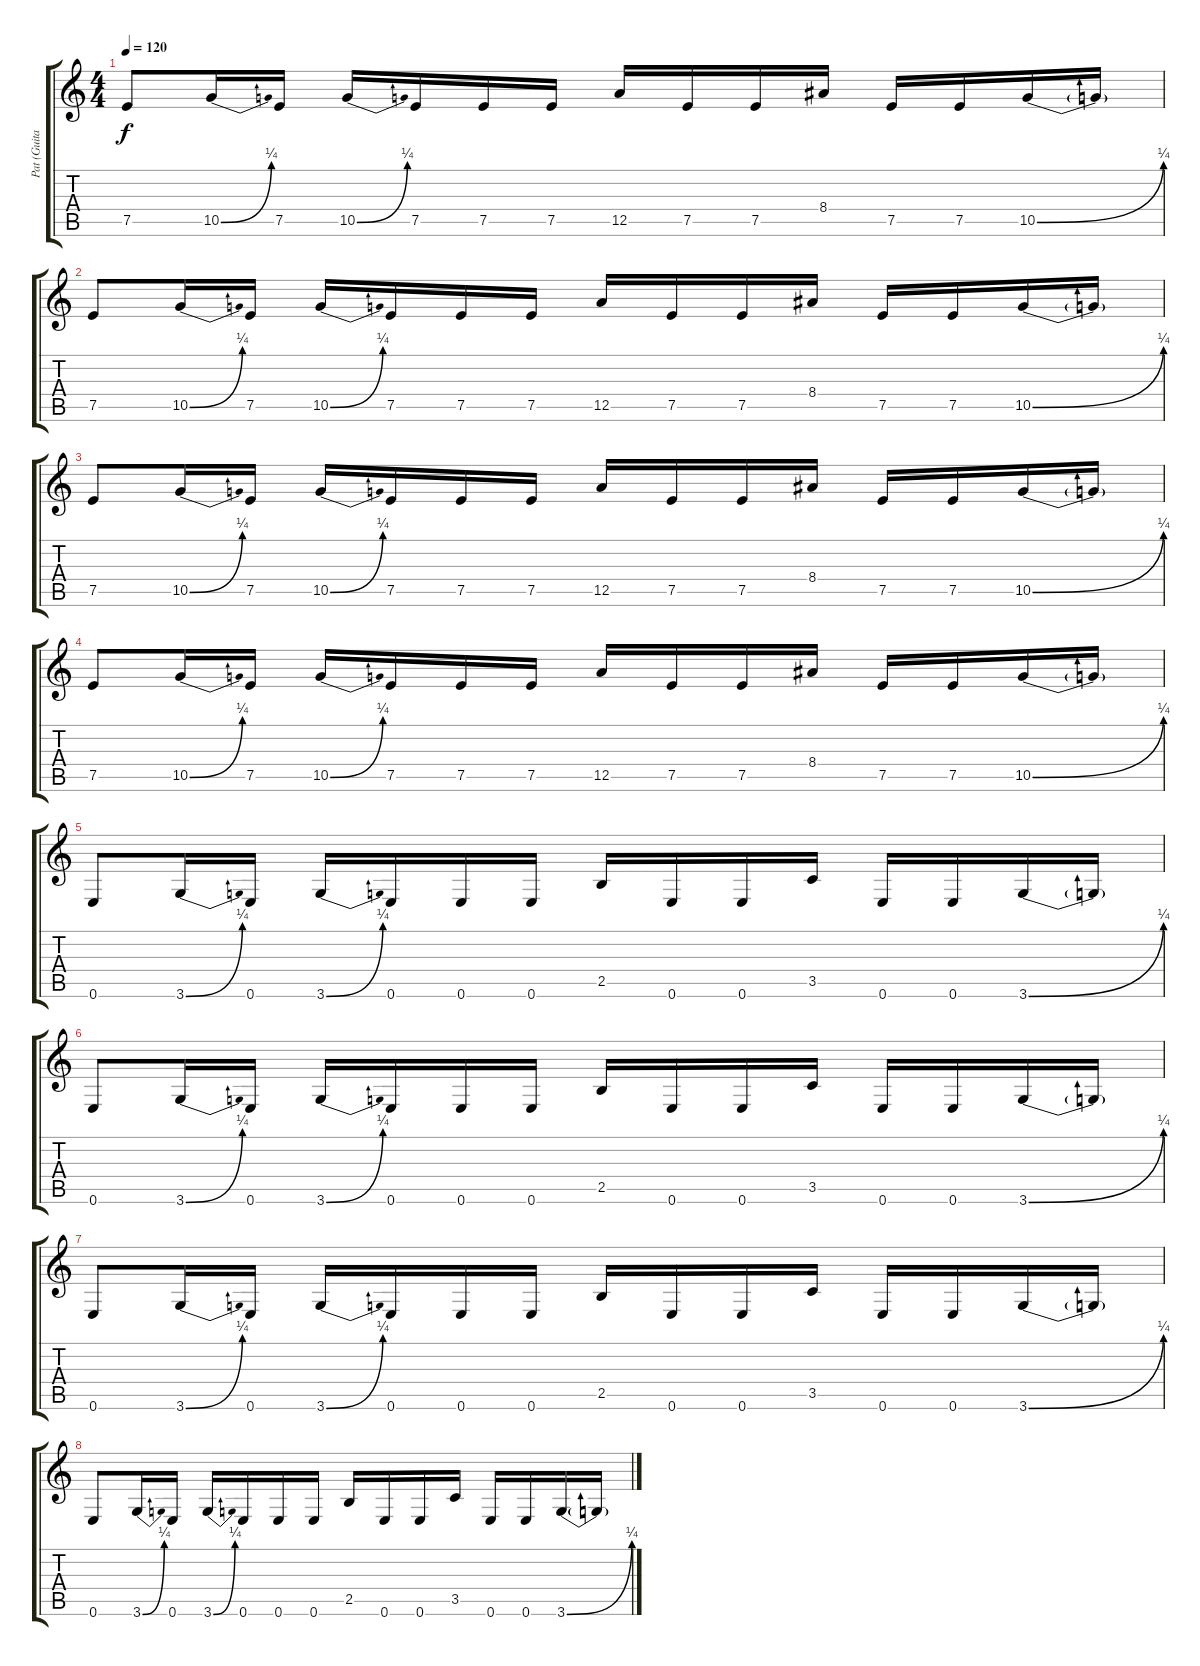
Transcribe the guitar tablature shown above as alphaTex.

\track ("Pat (Guitar)" "Pat (Guita") {instrument distortionguitar}
\staff {score tabs}
\tuning (E4 B3 G3 D3 A2 E2) {hide}
\ts (4 4)
\tempo 120
\clef g2
\ks c
7.5.8{dy f instrument electricguitarclean} 10.5{be (bend 0 0 60 1)}.16 7.5.16 10.5{be (bend 0 0 60 1)}.16 7.5.16 7.5.16 7.5.16 12.5.16 7.5.16 7.5.16 8.4.16 7.5.16 7.5.16 10.5{be (bend 0 0 60 1)}.16 10.5{t}.16 |
7.5.8 10.5{be (bend 0 0 60 1)}.16 7.5.16 10.5{be (bend 0 0 60 1)}.16 7.5.16 7.5.16 7.5.16 12.5.16 7.5.16 7.5.16 8.4.16 7.5.16 7.5.16 10.5{be (bend 0 0 60 1)}.16 10.5{t}.16 |
7.5.8 10.5{be (bend 0 0 60 1)}.16 7.5.16 10.5{be (bend 0 0 60 1)}.16 7.5.16 7.5.16 7.5.16 12.5.16 7.5.16 7.5.16 8.4.16 7.5.16 7.5.16 10.5{be (bend 0 0 60 1)}.16 10.5{t}.16 |
7.5.8 10.5{be (bend 0 0 60 1)}.16 7.5.16 10.5{be (bend 0 0 60 1)}.16 7.5.16 7.5.16 7.5.16 12.5.16 7.5.16 7.5.16 8.4.16 7.5.16 7.5.16 10.5{be (bend 0 0 60 1)}.16 10.5{t}.16 |
0.6.8{instrument distortionguitar} 3.6{be (bend 0 0 60 1)}.16 0.6.16 3.6{be (bend 0 0 60 1)}.16 0.6.16 0.6.16 0.6.16 2.5.16 0.6.16 0.6.16 3.5.16 0.6.16 0.6.16 3.6{be (bend 0 0 60 1)}.16 3.6{t}.16 |
0.6.8 3.6{be (bend 0 0 60 1)}.16 0.6.16 3.6{be (bend 0 0 60 1)}.16 0.6.16 0.6.16 0.6.16 2.5.16 0.6.16 0.6.16 3.5.16 0.6.16 0.6.16 3.6{be (bend 0 0 60 1)}.16 3.6{t}.16 |
0.6.8 3.6{be (bend 0 0 60 1)}.16 0.6.16 3.6{be (bend 0 0 60 1)}.16 0.6.16 0.6.16 0.6.16 2.5.16 0.6.16 0.6.16 3.5.16 0.6.16 0.6.16 3.6{be (bend 0 0 60 1)}.16 3.6{t}.16 |
0.6.8 3.6{be (bend 0 0 60 1)}.16 0.6.16 3.6{be (bend 0 0 60 1)}.16 0.6.16 0.6.16 0.6.16 2.5.16 0.6.16 0.6.16 3.5.16 0.6.16 0.6.16 3.6{be (bend 0 0 60 1)}.16 3.6{t}.16
